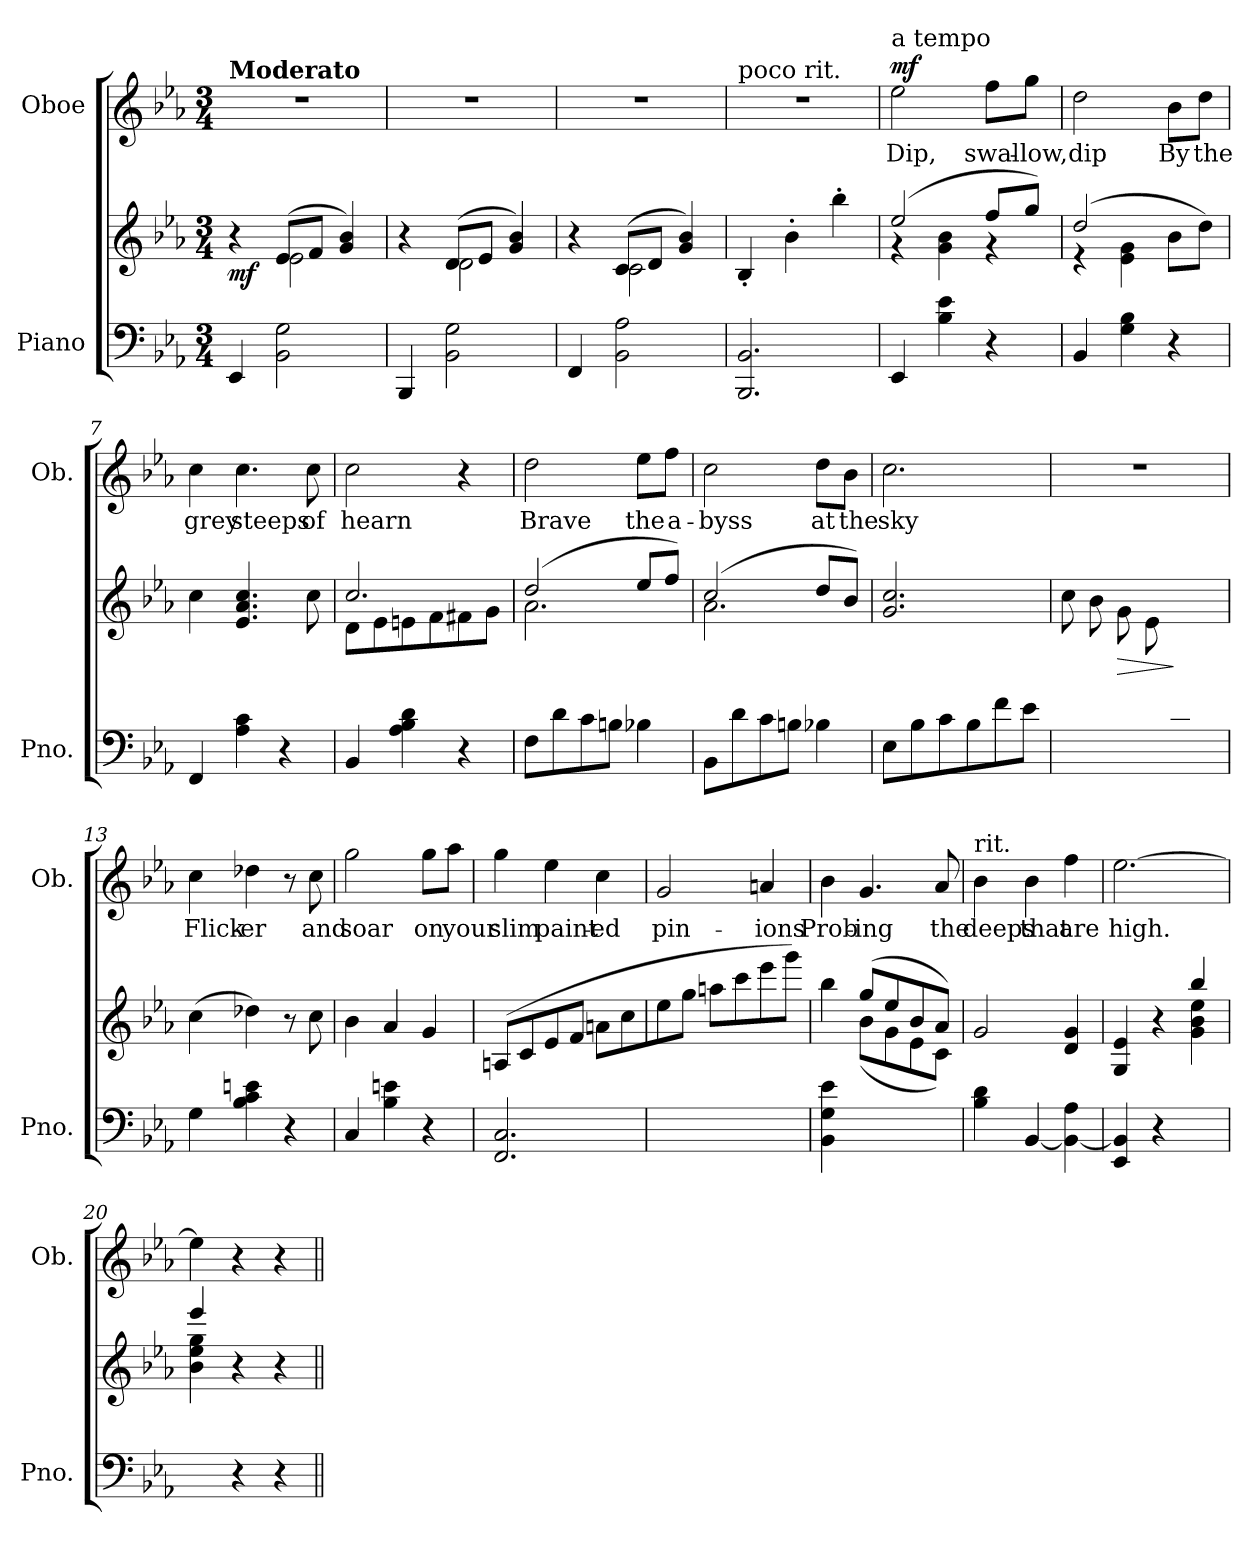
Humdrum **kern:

**kern	**kern	**dynam	**kern	**text	**dynam
*part2	*part2	*part2	*part1	*part1	*part1
*staff3	*staff2	*staff2/3	*staff1	*staff1	*staff1
*I"Piano	*	*	*I"Oboe	*	*
*I'Pno.	*	*	*I'Ob.	*	*
*clefF4	*clefG2	*	*clefG2	*	*
*k[b-e-a-]	*k[b-e-a-]	*	*k[b-e-a-]	*	*
*M3/4	*M3/4	*	*M3/4	*	*
=1	=1	=1	=1	=1	=1
*	*^	*	*	*	*
!	!	!	!	!LO:TX:a:B:t=Moderato	!	!
!	!	!	!LO:DY:b	!	!	!
4EE-/	4r	4ryy	mf	2.r	.	.
2BB-\ 2G\	(8e-/L	2e-\	.	.	.	.
.	8f/J	.	.	.	.	.
.	4g/ 4b-/)	.	.	.	.	.
=2	=2	=2	=2	=2	=2	=2
4BBB-/	4r	4ryy	.	2.r	.	.
2BB-\ 2G\	(8d/L	2d\	.	.	.	.
.	8e-/J	.	.	.	.	.
.	4g/ 4b-/)	.	.	.	.	.
=3	=3	=3	=3	=3	=3	=3
4FF/	4r	4ryy	.	2.r	.	.
2BB-\ 2A-\	(8c/L	2c\	.	.	.	.
.	8d/J	.	.	.	.	.
.	4g/ 4b-/)	.	.	.	.	.
*	*v	*v	*	*	*	*
=4	=4	=4	=4	=4	=4
!	!	!	!LO:TX:a:t=poco rit.	!	!
2.BBB-/ 2.BB-/	4B-'/	.	2.r	.	.
.	4b-'\	.	.	.	.
.	4bb-'\	.	.	.	.
=5	=5	=5	=5	=5	=5
*	*^	*	*	*	*
!	!	!	!	!LO:TX:a:t=a tempo	!	!
!	!	!	!	!	!LO:LY:b	!LO:DY:a
4EE-/	(2ee-/	4r	.	2ee-\	Dip,	mf
4B-\ 4e-\	.	4g\ 4b-\	.	.	.	.
!	!	!	!	!	!LO:LY:b	!
4r	8ff/L	4r	.	8ff\L	swal-	.
!	!	!	!	!	!LO:LY:b	!
.	8gg/J)	.	.	8gg\J	-low,	.
=6	=6	=6	=6	=6	=6	=6
!	!	!	!	!	!LO:LY:b	!
4BB-/	(2dd/	4r	.	2dd\	dip	.
4G\ 4B-\	.	4e-\ 4g\	.	.	.	.
!	!	!	!	!	!LO:LY:b	!
4r	8b-\L	4ryy	.	8b-\L	By	.
!	!	!	!	!	!LO:LY:b	!
.	8dd\J)	.	.	8dd\J	the	.
*	*v	*v	*	*	*	*
!!LO:LB:g=z
=7	=7	=7	=7	=7	=7
!	!	!	!	!LO:LY:b	!
4FF/	4cc\	.	4cc\	grey	.
!	!	!	!	!LO:LY:b	!
4A-\ 4c\	4.e-/ 4.a-/ 4.cc/	.	4.cc\	steeps	.
4r	.	.	.	.	.
!	!	!	!	!LO:LY:b	!
.	8cc\	.	8cc\	of	.
=8	=8	=8	=8	=8	=8
*	*^	*	*	*	*
!	!	!	!	!	!LO:LY:b	!
4BB-/	2.cc/	8d\L	.	2cc\	hearn	.
.	.	8e-\	.	.	.	.
4A-\ 4B-\ 4d\	.	8en\	.	.	.	.
.	.	8f\	.	.	.	.
4r	.	8f#X\	.	4r	.	.
.	.	8g\J	.	.	.	.
=9	=9	=9	=9	=9	=9	=9
!	!	!	!	!	!LO:LY:b	!
8F\L	(2dd/	2.a-\	.	2dd\	Brave	.
8d\	.	.	.	.	.	.
8c\	.	.	.	.	.	.
8Bn\J	.	.	.	.	.	.
!	!	!	!	!	!LO:LY:b	!
4B-X\	8ee-/L	.	.	8ee-\L	the	.
!	!	!	!	!	!LO:LY:b	!
.	8ff/J)	.	.	8ff\J	a-	.
=10	=10	=10	=10	=10	=10	=10
!	!	!	!	!	!LO:LY:b	!
8BB-\L	(2cc/	2.a-\	.	2cc\	-byss	.
8d\	.	.	.	.	.	.
8c\	.	.	.	.	.	.
8Bn\J	.	.	.	.	.	.
!	!	!	!	!	!LO:LY:b	!
4B-X\	8dd/L	.	.	8dd\L	at	.
!	!	!	!	!	!LO:LY:b	!
.	8b-/J)	.	.	8b-\J	the	.
*	*v	*v	*	*	*	*
=11	=11	=11	=11	=11	=11
!	!	!	!	!LO:LY:b	!
8E-\L	2.g/ 2.cc/	.	2.cc\	sky	.
8B-\	.	.	.	.	.
8c\	.	.	.	.	.
8B-\	.	.	.	.	.
8f\	.	.	.	.	.
8e-\J	.	.	.	.	.
!!LO:LB:g=z
=12	=12	=12	=12	=12	=12
*	*^	*	*	*	*
2ryy	2.ryy	8cc\L	.	2.r	.	.
.	.	8b-\	.	.	.	.
!	!	!	!LO:HP:b	!	!	!
.	.	8g\	>	.	.	.
.	.	8e-\	.	.	.	.
8c/	.	4ryy	]	.	.	.
8B-/J	.	.	.	.	.	.
*	*v	*v	*	*	*	*
=13	=13	=13	=13	=13	=13
!	!	!	!	!LO:LY:b	!
4G\	(4cc\	.	4cc\	Flick-	.
!	!	!	!	!LO:LY:b	!
4B-\ 4c\ 4en\	4dd-X\)	.	4dd-X\	-er	.
4r	8r	.	8r	.	.
!	!	!	!	!LO:LY:b	!
.	8cc\	.	8cc\	and	.
=14	=14	=14	=14	=14	=14
!	!	!	!	!LO:LY:b	!
4C/	4b-\	.	2gg\	soar	.
4B-\ 4en\	4a-/	.	.	.	.
!	!	!	!	!LO:LY:b	!
4r	4g/	.	8gg\L	on	.
!	!	!	!	!LO:LY:b	!
.	.	.	8aa-\J	your	.
=15	=15	=15	=15	=15	=15
!	!	!	!	!LO:LY:b	!
2.FF/ 2.C/	(8An/L	.	4gg\	slim	.
.	8c/	.	.	.	.
!	!	!	!	!LO:LY:b	!
.	8e-/	.	4ee-\	paint-	.
.	8f/J	.	.	.	.
!	!	!	!	!LO:LY:b	!
.	8an\L	.	4cc\	-ed	.
.	8cc\	.	.	.	.
=16	=16	=16	=16	=16	=16
!	!	!	!	!LO:LY:b	!
2.ryy	8ee-\	.	2g/	pin-	.
.	8gg\J	.	.	.	.
.	8aan\L	.	.	.	.
.	8ccc\	.	.	.	.
!	!	!	!	!LO:LY:b	!
.	8eee-\	.	4an/	-ions	.
.	8ggg\J)	.	.	.	.
!!LO:PB:g=z
=17	=17	=17	=17	=17	=17
*	*^	*	*	*	*
!	!	!	!	!	!LO:LY:b	!
4BB-\ 4G\ 4e-\	4bb-\	4ryy	.	4b-\	Prob-	.
!	!	!	!	!	!LO:LY:b	!
2ryy	(>8gg/L	(<8b-\L	.	4.g/	-ing	.
.	8ee-/	8g\	.	.	.	.
.	8b-/	8e-\	.	.	.	.
!	!	!	!	!	!LO:LY:b	!
.	8a-/J)	8c\J)	.	8a-/	the	.
=18	=18	=18	=18	=18	=18	=18
!	!	!	!	!LO:TX:a:t=rit.	!	!
!	!	!	!	!	!LO:LY:b	!
*	*v	*v	*	*	*	*
4B-\ 4d\	2g/	.	4b-\	deeps	.
!	!	!	!	!LO:LY:b	!
[4BB-/	.	.	4b-\	that	.
!	!	!	!	!LO:LY:b	!
4BB-\_ 4A-\	4d/ 4g/	.	4ff\	are	.
=19	=19	=19	=19	=19	=19
*	*^	*	*	*	*
!	!	!	!	!	!LO:LY:b	!
4EE-/ 4BB-/]	4G/ 4e-/	2ryy	.	[2.ee-\	high.	.
4r	4r	.	.	.	.	.
4ryy	4bb-/	4g\ 4b-\ 4ee-\	.	.	.	.
=20	=20	=20	=20	=20	=20	=20
4ryy	4eee-/	4b-\ 4ee-\ 4gg\	.	4ee-\]	.	.
4r	4r	2ryy	.	4r	.	.
4r	4r	.	.	4r	.	.
*	*v	*v	*	*	*	*
=||	=||	=||	=||	=||	=||
*-	*-	*-	*-	*-	*-
